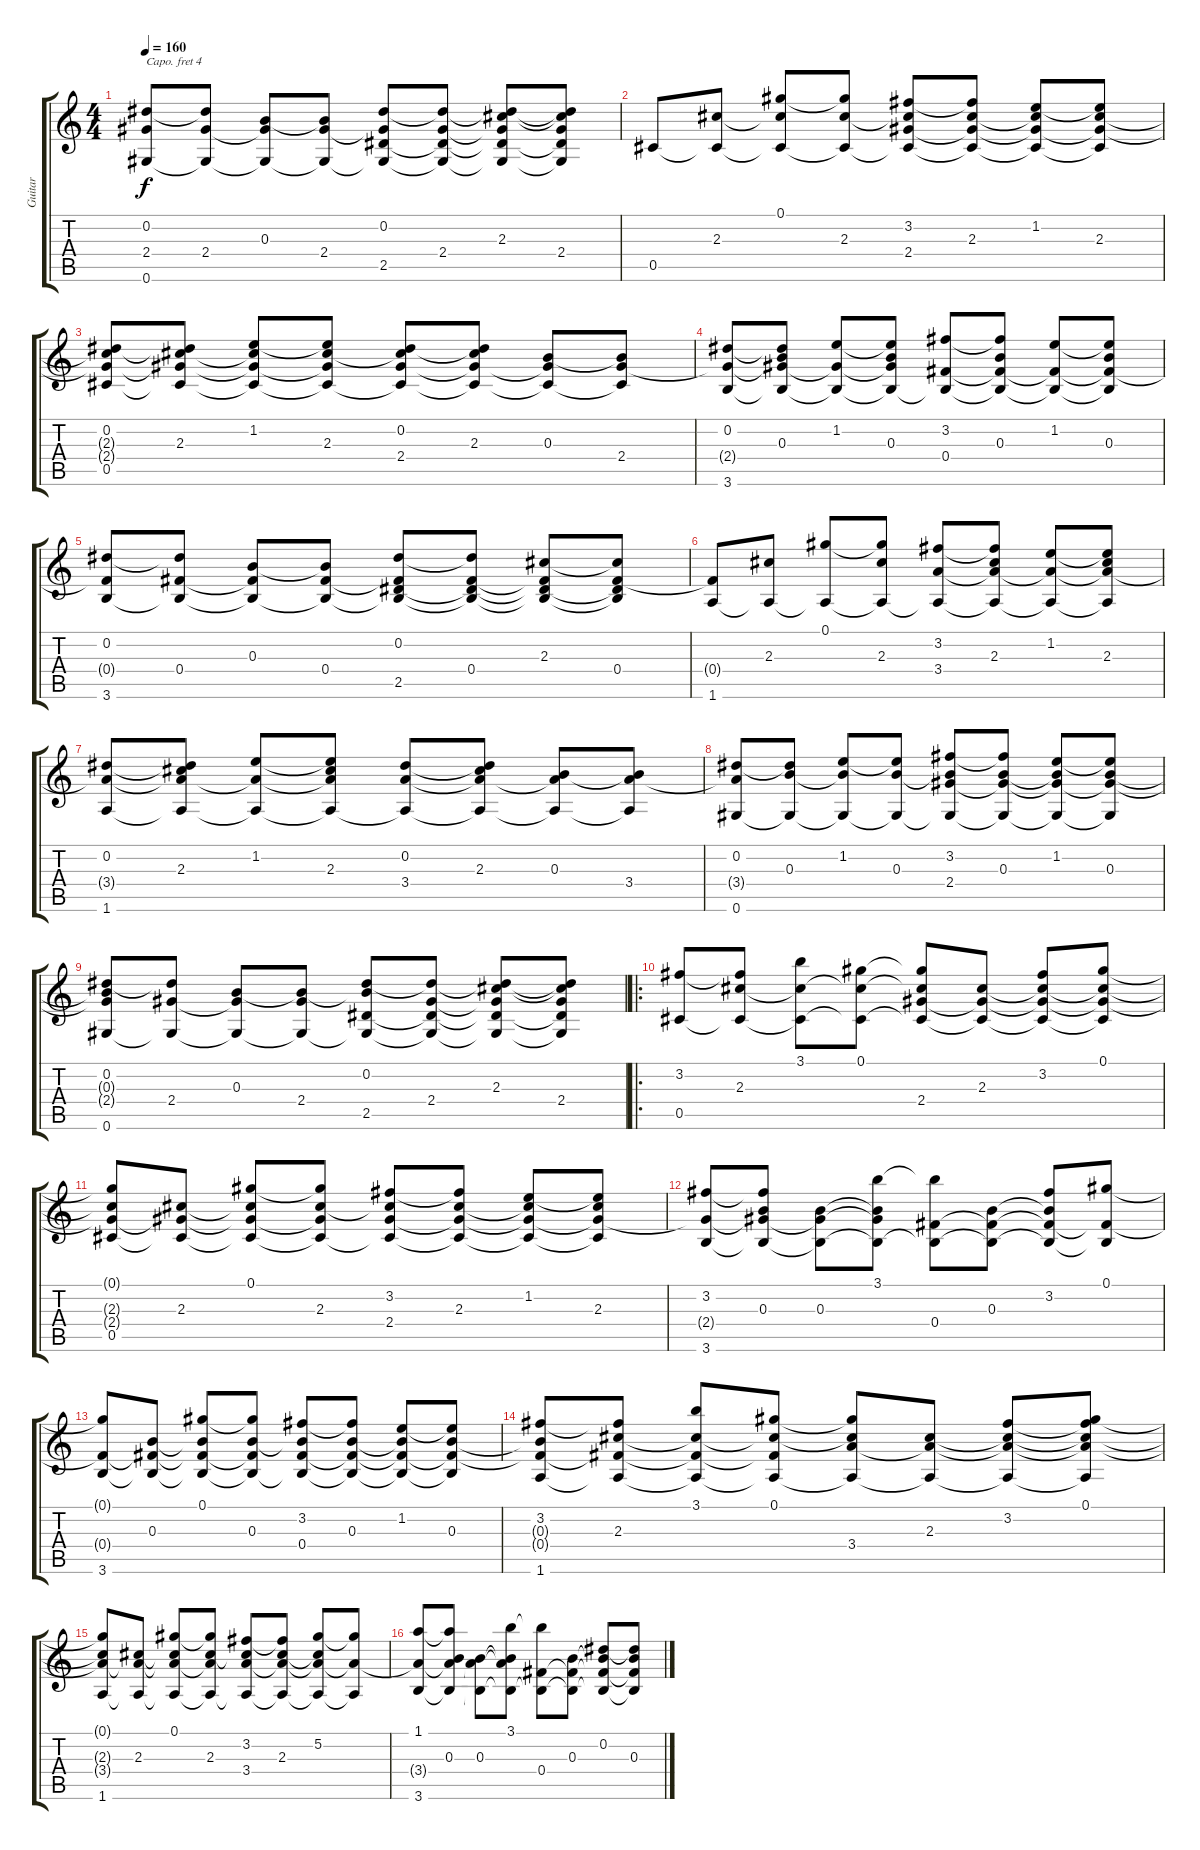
\track ("Guitar" "Guitar") {instrument acousticguitarsteel}
\staff {score tabs}
\capo 4
\tuning (E4 B3 G3 D3 A2 E2) {hide}
\ts (4 4)
\tempo 160
\clef g2
\ks c
(0.2 2.4{t} 0.6).8{dy f} (0.2{t} 2.4 0.6{t}).8 (0.3 2.4{t} 0.6{t}).8 (0.3{t} 2.4 0.6{t}).8 (0.2 2.4{t} 2.5 0.6{t}).8 (0.2{t} 2.4 2.5{t} 0.6{t}).8 (0.2{t} 2.3 2.4{t} 2.5{t} 0.6{t}).8 (0.2{t} 2.3{t} 2.4 2.5{t} 0.6{t}).8 |
0.5.8 (2.3 0.5{t}).8 (0.1 2.3{t} 0.5{t}).8 (0.1{t} 2.3 0.5{t}).8 (3.2 2.3{t} 2.4 0.5{t}).8 (3.2{t} 2.3 2.4{t} 0.5{t}).8 (1.2 2.3{t} 2.4{t} 0.5{t}).8 (1.2{t} 2.3 2.4{t} 0.5{t}).8 |
(0.2 2.3{t} 2.4{t} 0.5).8 (0.2{t} 2.3 2.4{t} 0.5{t}).8 (1.2 2.3{t} 2.4{t} 0.5{t}).8 (1.2{t} 2.3 2.4{t} 0.5{t}).8 (0.2 2.3{t} 2.4 0.5{t}).8 (0.2{t} 2.3 2.4{t} 0.5{t}).8 (0.3 2.4{t} 0.5{t}).8 (0.3{t} 2.4 0.5{t}).8 |
(0.2 2.4{t} 3.6).8 (0.2{t} 0.3 2.4{t} 3.6{t}).8 (1.2 2.4{t} 3.6{t}).8 (1.2{t} 0.3 2.4{t} 3.6{t}).8 (3.2 0.4 3.6{t}).8 (3.2{t} 0.3 0.4{t} 3.6{t}).8 (1.2 0.4{t} 3.6{t}).8 (1.2{t} 0.3 0.4{t} 3.6{t}).8 |
(0.2 0.4{t} 3.6).8 (0.2{t} 0.4 3.6{t}).8 (0.3 0.4{t} 3.6{t}).8 (0.3{t} 0.4 3.6{t}).8 (0.2 0.4{t} 2.5 3.6{t}).8 (0.2{t} 0.4 2.5{t} 3.6{t}).8 (2.3 0.4{t} 2.5{t} 3.6{t}).8 (2.3{t} 0.4 2.5{t} 3.6{t}).8 |
(0.4{t} 1.6).8 (2.3 1.6{t}).8 (0.1 1.6{t}).8 (0.1{t} 2.3 1.6{t}).8 (3.2 3.4 1.6{t}).8 (3.2{t} 2.3 3.4{t} 1.6{t}).8 (1.2 3.4{t} 1.6{t}).8 (1.2{t} 2.3 3.4{t} 1.6{t}).8 |
(0.2 3.4{t} 1.6).8 (0.2{t} 2.3 3.4{t} 1.6{t}).8 (1.2 3.4{t} 1.6{t}).8 (1.2{t} 2.3 3.4{t} 1.6{t}).8 (0.2 3.4 1.6{t}).8 (0.2{t} 2.3 3.4{t} 1.6{t}).8 (0.3 3.4{t} 1.6{t}).8 (0.3{t} 3.4 1.6{t}).8 |
(0.2 3.4{t} 0.6).8 (0.2{t} 0.3 0.6{t}).8 (1.2 0.3{t} 0.6{t}).8 (1.2{t} 0.3 0.6{t}).8 (3.2 0.3{t} 2.4 0.6{t}).8 (3.2{t} 0.3 2.4{t} 0.6{t}).8 (1.2 0.3{t} 2.4{t} 0.6{t}).8 (1.2{t} 0.3 2.4{t} 0.6{t}).8 |
(0.2 0.3{t} 2.4{t} 0.6).8 (0.2{t} 2.4 0.6{t}).8 (0.3 2.4{t} 0.6{t}).8 (0.3{t} 2.4 0.6{t}).8 (0.2 0.3{t} 2.5 0.6{t}).8 (0.2{t} 2.4 2.5{t} 0.6{t}).8 (0.2{t} 2.3 2.4{t} 2.5{t} 0.6{t}).8 (0.2{t} 2.3{t} 2.4 2.5{t} 0.6{t}).8 |
\ro
(3.2 0.5).8 (3.2{t} 2.3 0.5{t}).8 (3.1 2.3{t} 0.5{t}).8 (0.1 2.3{t} 0.5{t}).8 (0.1{t} 2.3{t} 2.4 0.5{t}).8 (2.3 2.4{t} 0.5{t}).8 (3.2 2.3{t} 2.4{t} 0.5{t}).8 (0.1 2.3{t} 2.4{t} 0.5{t}).8 |
(0.1{t} 2.3{t} 2.4{t} 0.5).8 (2.3 2.4{t} 0.5{t}).8 (0.1 2.3{t} 2.4{t} 0.5{t}).8 (0.1{t} 2.3 2.4{t} 0.5{t}).8 (3.2 2.3{t} 2.4 0.5{t}).8 (3.2{t} 2.3 2.4{t} 0.5{t}).8 (1.2 2.3{t} 2.4{t} 0.5{t}).8 (1.2{t} 2.3 2.4{t} 0.5{t}).8 |
(3.2 2.4{t} 3.6).8 (3.2{t} 0.3 2.4{t} 3.6{t}).8 (0.3 2.4{t} 3.6{t}).8 (3.1 0.3{t} 2.4{t} 3.6{t}).8 (3.1{t} 0.4 3.6{t}).8 (0.3 0.4{t} 3.6{t}).8 (3.2 0.3{t} 0.4{t} 3.6{t}).8 (0.1 0.4{t} 3.6{t}).8 |
(0.1{t} 0.4{t} 3.6).8 (0.3 0.4{t} 3.6{t}).8 (0.1 0.3{t} 0.4{t} 3.6{t}).8 (0.1{t} 0.3 0.4{t} 3.6{t}).8 (3.2 0.3{t} 0.4 3.6{t}).8 (3.2{t} 0.3 0.4{t} 3.6{t}).8 (1.2 0.3{t} 0.4{t} 3.6{t}).8 (1.2{t} 0.3 0.4{t} 3.6{t}).8 |
(3.2 0.3{t} 0.4{t} 1.6).8 (3.2{t} 2.3 0.4{t} 1.6{t}).8 (3.1 2.3{t} 0.4{t} 1.6{t}).8 (0.1 2.3{t} 0.4{t} 1.6{t}).8 (0.1{t} 2.3{t} 3.4 1.6{t}).8 (2.3 3.4{t} 1.6{t}).8 (3.2 2.3{t} 3.4{t} 1.6{t}).8 (0.1 3.2{t} 2.3{t} 3.4{t} 1.6{t}).8 |
(0.1{t} 2.3{t} 3.4{t} 1.6).8 (2.3 3.4{t} 1.6{t}).8 (0.1 2.3{t} 3.4{t} 1.6{t}).8 (0.1{t} 2.3 3.4{t} 1.6{t}).8 (3.2 2.3{t} 3.4 1.6{t}).8 (3.2{t} 2.3 3.4{t} 1.6{t}).8 (5.2 2.3{t} 3.4{t} 1.6{t}).8 (5.2{t} 3.4{t} 1.6{t}).8 |
(1.1 3.4{t} 3.6).8 (1.1{t} 0.3 3.4{t} 3.6{t}).8 (0.3 3.4{t} 3.6{t}).8 (3.1 0.3{t} 3.4{t} 3.6{t}).8 (3.1{t} 0.4 3.6{t}).8 (0.3 0.4{t} 3.6{t}).8 (0.2 0.3{t} 0.4{t} 3.6{t}).8 (0.2{t} 0.3 0.4{t} 3.6{t}).8
